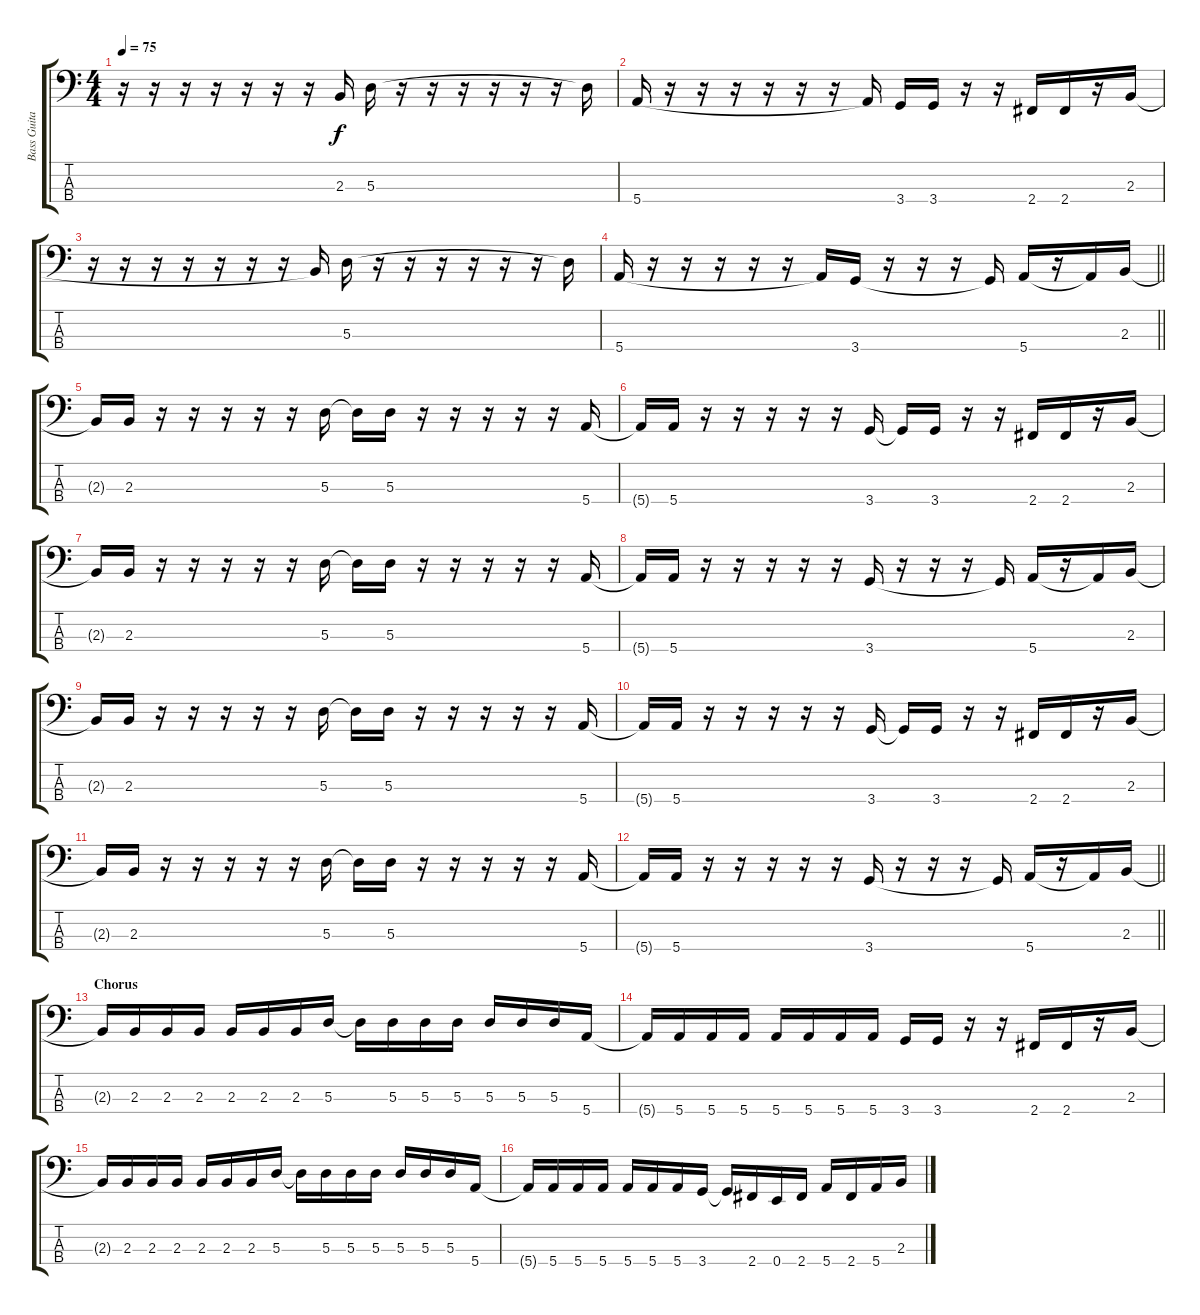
\track ("Bass Guitar" "Bass Guita") {instrument electricbassfinger}
\staff {score tabs}
\tuning (G2 D2 A1 E1) {hide}
\ts (4 4)
\tempo 75
\clef f4
\ks c
r.16{dy f} r.16 r.16 r.16 r.16 r.16 r.16 2.3{t}.16 5.3.16 r.16 r.16 r.16 r.16 r.16 r.16 5.3{t}.16 |
5.4.16 r.16 r.16 r.16 r.16 r.16 r.16 5.4{t}.16 3.4.16 3.4.16 r.16 r.16 2.4.16 2.4.16 r.16 2.3.16 |
r.16 r.16 r.16 r.16 r.16 r.16 r.16 2.3{t}.16 5.3.16 r.16 r.16 r.16 r.16 r.16 r.16 5.3{t}.16 |
\barLineRight lightlight
5.4.16 r.16 r.16 r.16 r.16 r.16 5.4{t}.16 3.4.16 r.16 r.16 r.16 3.4{t}.16 5.4.16 r.16 5.4{t}.16 2.3.16 |
\section ("" "")
2.3{t}.16 2.3.16 r.16 r.16 r.16 r.16 r.16 5.3.16 5.3{t}.16 5.3.16 r.16 r.16 r.16 r.16 r.16 5.4.16 |
5.4{t}.16 5.4.16 r.16 r.16 r.16 r.16 r.16 3.4.16 3.4{t}.16 3.4.16 r.16 r.16 2.4.16 2.4.16 r.16 2.3.16 |
2.3{t}.16 2.3.16 r.16 r.16 r.16 r.16 r.16 5.3.16 5.3{t}.16 5.3.16 r.16 r.16 r.16 r.16 r.16 5.4.16 |
5.4{t}.16 5.4.16 r.16 r.16 r.16 r.16 r.16 3.4.16 r.16 r.16 r.16 3.4{t}.16 5.4.16 r.16 5.4{t}.16 2.3.16 |
2.3{t}.16 2.3.16 r.16 r.16 r.16 r.16 r.16 5.3.16 5.3{t}.16 5.3.16 r.16 r.16 r.16 r.16 r.16 5.4.16 |
5.4{t}.16 5.4.16 r.16 r.16 r.16 r.16 r.16 3.4.16 3.4{t}.16 3.4.16 r.16 r.16 2.4.16 2.4.16 r.16 2.3.16 |
2.3{t}.16 2.3.16 r.16 r.16 r.16 r.16 r.16 5.3.16 5.3{t}.16 5.3.16 r.16 r.16 r.16 r.16 r.16 5.4.16 |
\barLineRight lightlight
5.4{t}.16 5.4.16 r.16 r.16 r.16 r.16 r.16 3.4.16 r.16 r.16 r.16 3.4{t}.16 5.4.16 r.16 5.4{t}.16 2.3.16 |
\section ("" "Chorus")
2.3{t}.16 2.3.16 2.3.16 2.3.16 2.3.16 2.3.16 2.3.16 5.3.16 5.3{t}.16 5.3.16 5.3.16 5.3.16 5.3.16 5.3.16 5.3.16 5.4.16 |
5.4{t}.16 5.4.16 5.4.16 5.4.16 5.4.16 5.4.16 5.4.16 5.4.16 3.4.16 3.4.16 r.16 r.16 2.4.16 2.4.16 r.16 2.3.16 |
2.3{t}.16 2.3.16 2.3.16 2.3.16 2.3.16 2.3.16 2.3.16 5.3.16 5.3{t}.16 5.3.16 5.3.16 5.3.16 5.3.16 5.3.16 5.3.16 5.4.16 |
5.4{t}.16 5.4.16 5.4.16 5.4.16 5.4.16 5.4.16 5.4.16 3.4.16 3.4{t}.16 2.4.16 0.4.16 2.4.16 5.4.16 2.4.16 5.4.16 2.3.16
